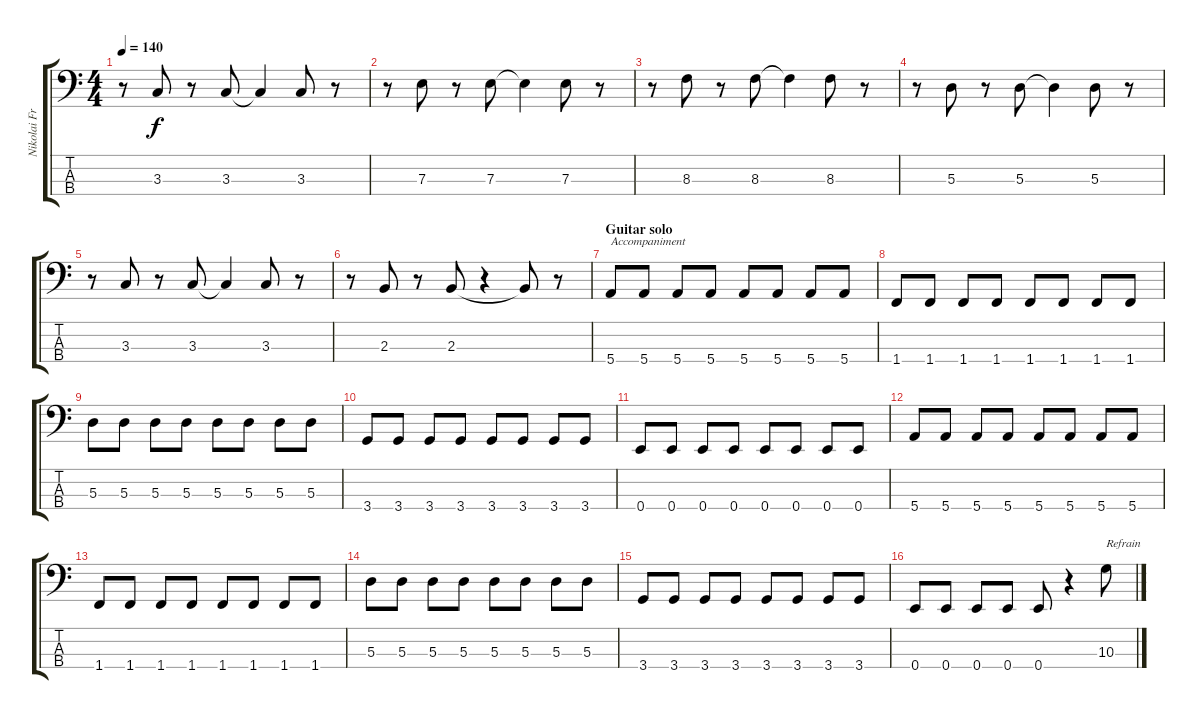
\track ("Nikolai Fraiture" "Nikolai Fr") {instrument electricbassfinger}
\staff {score tabs}
\tuning (G2 D2 A1 E1) {hide}
\ts (4 4)
\tempo 140
\clef f4
\ks c
r.8{dy f} 3.3.8 r.8 3.3.8 3.3{t}.4 3.3.8 r.8 |
r.8 7.3.8 r.8 7.3.8 7.3{t}.4 7.3.8 r.8 |
r.8 8.3.8 r.8 8.3.8 8.3{t}.4 8.3.8 r.8 |
r.8 5.3.8 r.8 5.3.8 5.3{t}.4 5.3.8 r.8 |
r.8 3.3.8 r.8 3.3.8 3.3{t}.4 3.3.8 r.8 |
r.8 2.3.8 r.8 2.3.8 r.4 2.3{t}.8 r.8 |
\section ("" "Guitar solo")
5.4.8{txt "Accompaniment"} 5.4.8 5.4.8 5.4.8 5.4.8 5.4.8 5.4.8 5.4.8 |
1.4.8 1.4.8 1.4.8 1.4.8 1.4.8 1.4.8 1.4.8 1.4.8 |
5.3.8 5.3.8 5.3.8 5.3.8 5.3.8 5.3.8 5.3.8 5.3.8 |
3.4.8 3.4.8 3.4.8 3.4.8 3.4.8 3.4.8 3.4.8 3.4.8 |
0.4.8 0.4.8 0.4.8 0.4.8 0.4.8 0.4.8 0.4.8 0.4.8 |
5.4.8 5.4.8 5.4.8 5.4.8 5.4.8 5.4.8 5.4.8 5.4.8 |
1.4.8 1.4.8 1.4.8 1.4.8 1.4.8 1.4.8 1.4.8 1.4.8 |
5.3.8 5.3.8 5.3.8 5.3.8 5.3.8 5.3.8 5.3.8 5.3.8 |
3.4.8 3.4.8 3.4.8 3.4.8 3.4.8 3.4.8 3.4.8 3.4.8 |
0.4.8 0.4.8 0.4.8 0.4.8 0.4.8 r.4 10.3.8{txt "Refrain"}
